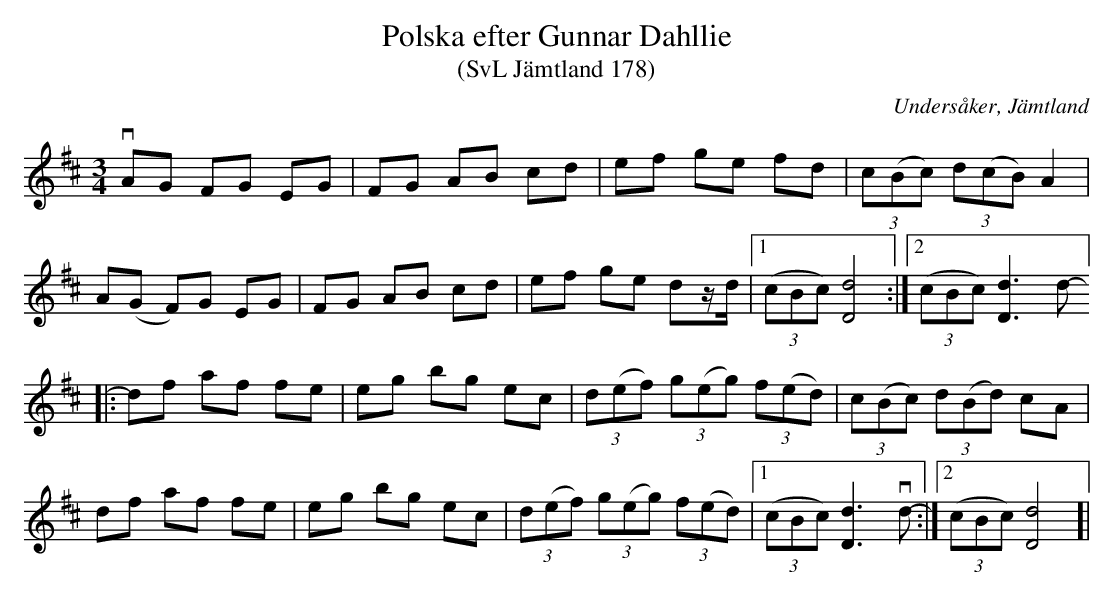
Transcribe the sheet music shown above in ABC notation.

X:1
T:Polska efter Gunnar Dahllie
T:(SvL Jämtland 178)
O:Undersåker, Jämtland
M:3/4
L:1/8
K:D
vAG FG EG|FG AB cd|ef ge fd|(3c(Bc) (3d(cB) A2|
A(G F)G EG|FG AB cd|ef ge dz/d/|1(3(cBc) [dD]4:|2(3(cBc) [dD]3 d-]
|:df af fe|eg bg ec|(3d(ef) (3g(eg) (3f(ed)|(3c(Bc) (3d(Bd) cA|
df af fe|eg bg ec|(3d(ef) (3g(eg) (3f(ed)|1 (3(cBc) [dD]3 vd-:|2(3(cBc) [dD]4]|
